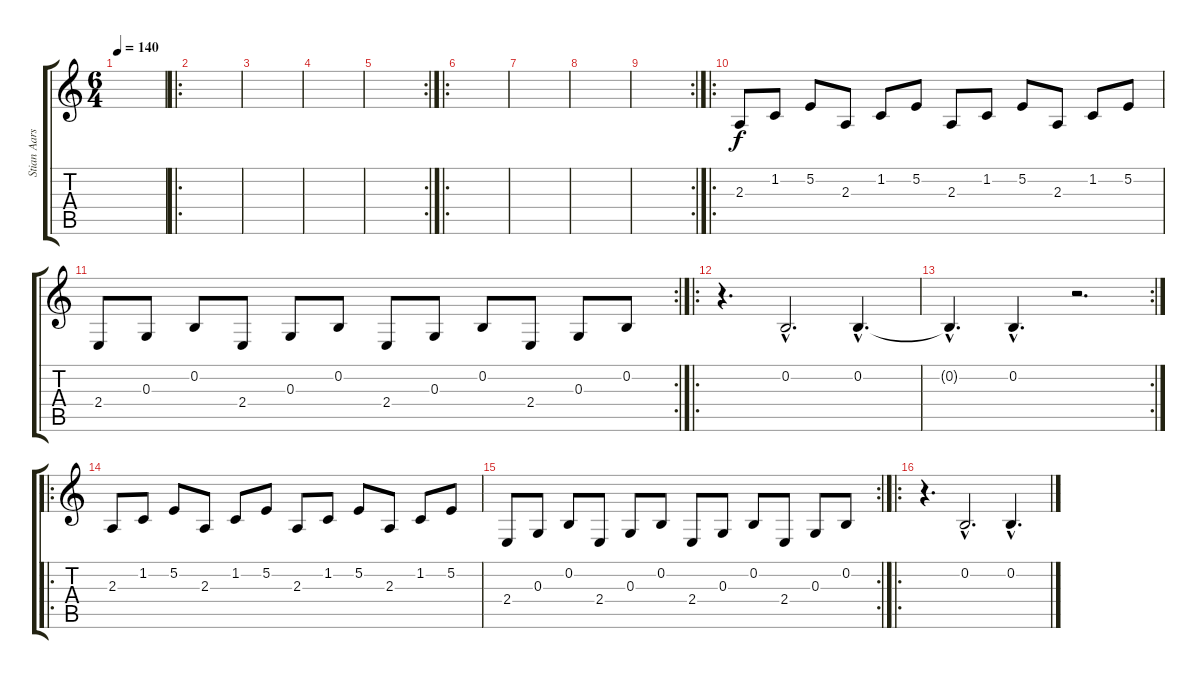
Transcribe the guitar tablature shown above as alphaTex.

\track ("Stian Aarstad" "Stian Aars") {instrument electricgrandpiano}
\staff {score tabs}
\tuning (E4 B3 G3 D3 A2 E2) {hide}
\ts (6 4)
\tempo 140
\clef g2
\ks c
|
\ro
|
|
|
\rc 2
|
\ro
|
|
|
\rc 2
|
\ro
2.3.8{instrument electricgrandpiano} 1.2.8 5.2.8 2.3.8 1.2.8 5.2.8 2.3.8 1.2.8 5.2.8 2.3.8 1.2.8 5.2.8 |
\rc 2
2.4.8 0.3.8 0.2.8 2.4.8 0.3.8 0.2.8 2.4.8 0.3.8 0.2.8 2.4.8 0.3.8 0.2.8 |
\ro
r.4{d} 0.2{hac}.2{d} 0.2{hac}.4{d} |
\rc 2
0.2{hac t}.4{d} 0.2{hac}.4{d} r.2{d} |
\ro
2.3.8{instrument electricgrandpiano} 1.2.8 5.2.8 2.3.8 1.2.8 5.2.8 2.3.8 1.2.8 5.2.8 2.3.8 1.2.8 5.2.8 |
\rc 2
2.4.8 0.3.8 0.2.8 2.4.8 0.3.8 0.2.8 2.4.8 0.3.8 0.2.8 2.4.8 0.3.8 0.2.8 |
\ro
r.4{d} 0.2{hac}.2{d} 0.2{hac}.4{d}
